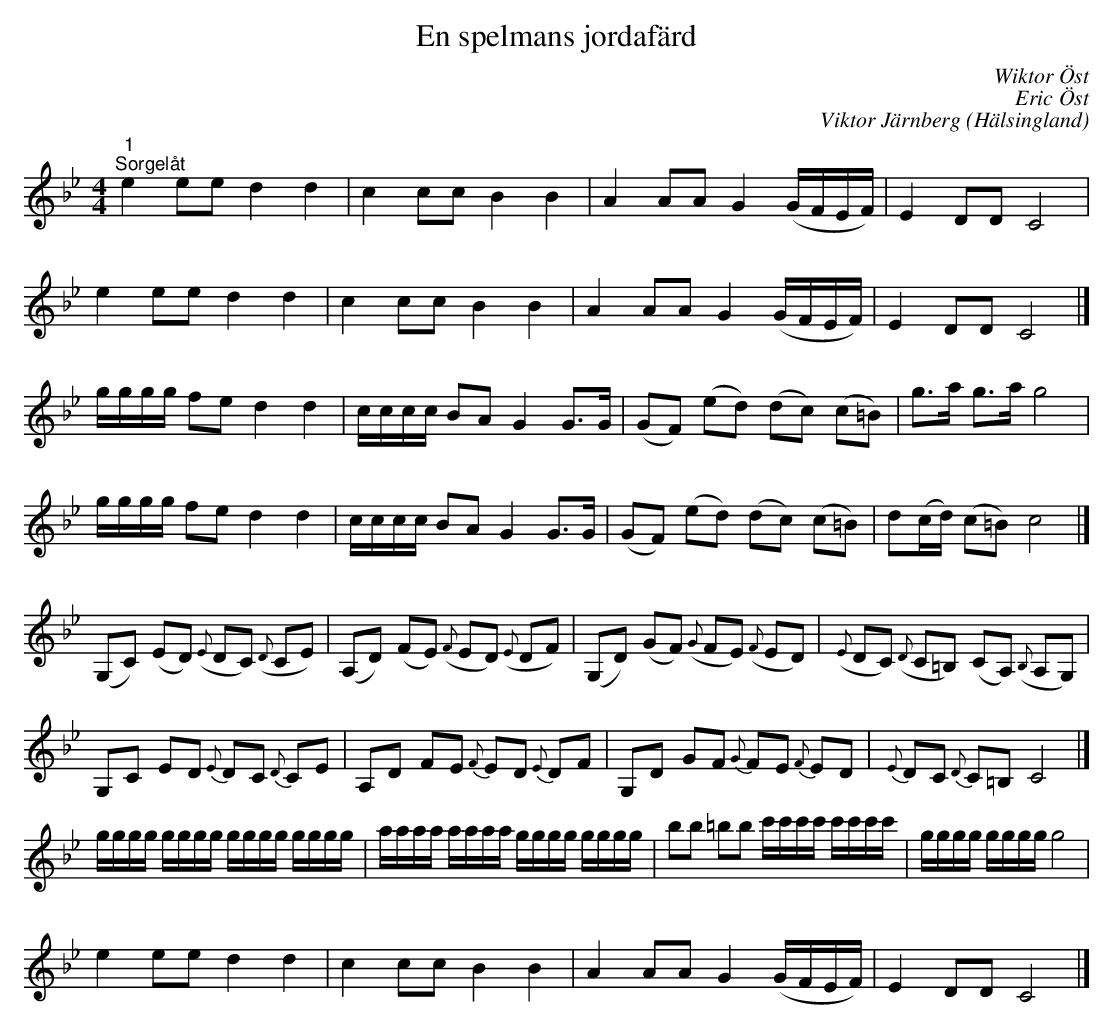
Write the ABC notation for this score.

X:1
T:En spelmans jordafärd
C:Wiktor Öst
C:Eric Öst
C:Viktor Järnberg
O:Hälsingland
L:1/8
M:4/4
K:Gm
V:1
"^1""^Sorgelåt" e2 ee d2 d2 | c2 cc B2 B2 | A2 AA G2 (G/F/E/F/) | E2 DD C4 |
e2 ee d2 d2 | c2 cc B2 B2 | A2 AA G2 (G/F/E/F/) | E2 DD C4 |]
g/g/g/g/ fe d2 d2 | c/c/c/c/ BA G2 G>G | (GF) (ed) (dc) (c=B) | g>a g>a g4 |
g/g/g/g/ fe d2 d2 | c/c/c/c/ BA G2 G>G | (GF) (ed) (dc) (c=B) | d(c/d/) (c=B) c4 |]
(G,C) (ED)({E} DC)({D} CE) | (A,D) (FE)({F} ED)({E} DF) | (G,D) (GF)({G} FE)({F} ED) |({E} DC)({D} C=B,) (CA,)({B,} A,G,) |
G,C ED{E} DC{D} CE | A,D FE{F} ED{E} DF | G,D GF{G} FE{F} ED |{E} DC{D} C=B, C4 |]
g/g/g/g/ g/g/g/g/ g/g/g/g/ g/g/g/g/ | a/a/a/a/ a/a/a/a/ g/g/g/g/ g/g/g/g/ | bb =bb c'/c'/c'/c'/ c'/c'/c'/c'/ | g/g/g/g/ g/g/g/g/ g4 |
e2 ee d2 d2 | c2 cc B2 B2 | A2 AA G2 (G/F/E/F/) | E2 DD C4 |]
